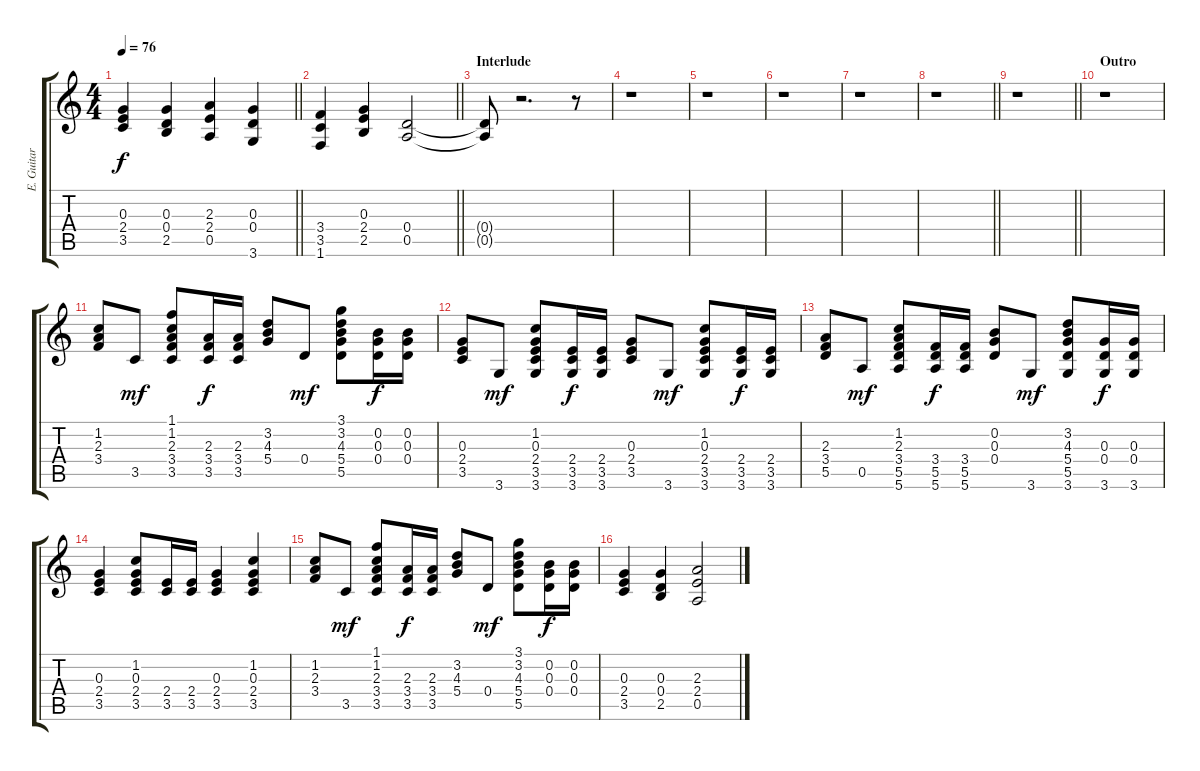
\track ("E. Guitar" "E. Guitar") {instrument overdrivenguitar}
\staff {score tabs}
\tuning (E4 B3 G3 D3 A2 E2) {hide}
\ts (4 4)
\tempo 76
\clef g2
\barLineRight lightlight
\ks c
(0.3 2.4 3.5).4{dy f} (0.3 0.4 2.5).4 (2.3 2.4 0.5).4 (0.3 0.4 3.6).4 |
\barLineRight lightlight
(3.4 3.5 1.6).4 (0.3 2.4 2.5).4 (0.4 0.5).2 |
\section ("" "Interlude")
(0.4{t} 0.5{t}).8 r.2{d} r.8 |
r.1 |
r.1 |
r.1 |
r.1 |
\barLineRight lightlight
r.1 |
\barLineRight lightlight
r.1 |
\section ("" "Outro")
r.1 |
(1.2 2.3 3.4).8 3.5.8{dy mf} (1.1 1.2 2.3 3.4 3.5).8 (2.3 3.4 3.5).16{dy f} (2.3 3.4 3.5).16 (3.2 4.3 5.4).8 0.4.8{dy mf} (3.1 3.2 4.3 5.4 5.5).8 (0.2 0.3 0.4).16{dy f} (0.2 0.3 0.4).16 |
(0.3 2.4 3.5).8 3.6.8{dy mf} (1.2 0.3 2.4 3.5 3.6).8 (2.4 3.5 3.6).16{dy f} (2.4 3.5 3.6).16 (0.3 2.4 3.5).8 3.6.8{dy mf} (1.2 0.3 2.4 3.5 3.6).8 (2.4 3.5 3.6).16{dy f} (2.4 3.5 3.6).16 |
(2.3 3.4 5.5).8 0.5.8{dy mf} (1.2 2.3 3.4 5.5 5.6).8 (3.4 5.5 5.6).16{dy f} (3.4 5.5 5.6).16 (0.2 0.3 0.4).8 3.6.8{dy mf} (3.2 4.3 5.4 5.5 3.6).8 (0.3 0.4 3.6).16{dy f} (0.3 0.4 3.6).16 |
(0.3 2.4 3.5).4 (1.2 0.3 2.4 3.5).8 (2.4 3.5).16 (2.4 3.5).16 (0.3 2.4 3.5).4 (1.2 0.3 2.4 3.5).4 |
(1.2 2.3 3.4).8 3.5.8{dy mf} (1.1 1.2 2.3 3.4 3.5).8 (2.3 3.4 3.5).16{dy f} (2.3 3.4 3.5).16 (3.2 4.3 5.4).8 0.4.8{dy mf} (3.1 3.2 4.3 5.4 5.5).8 (0.2 0.3 0.4).16{dy f} (0.2 0.3 0.4).16 |
(0.3 2.4 3.5).4 (0.3 0.4 2.5).4 (2.3 2.4 0.5).2
